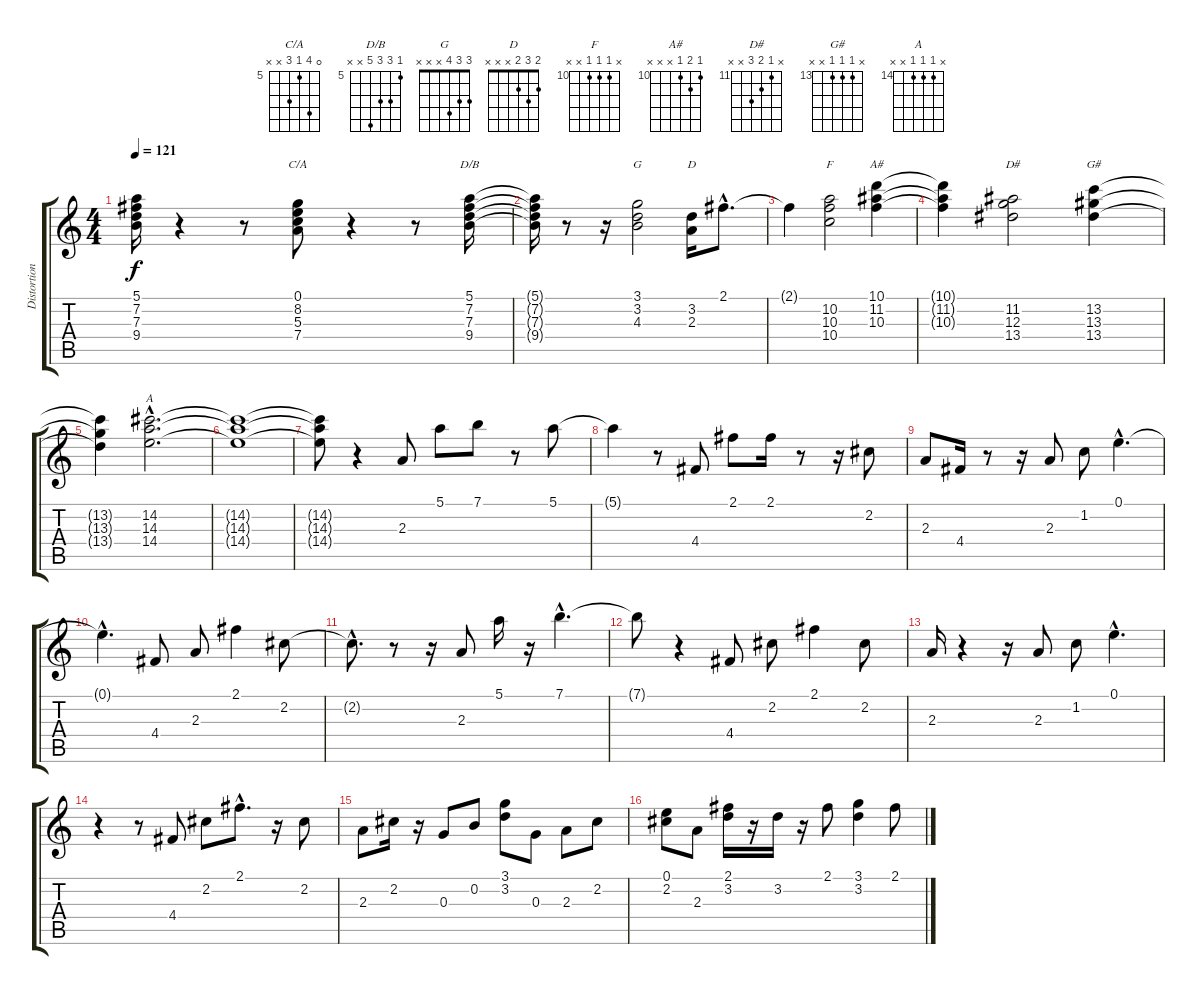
\track ("Distortion Guitar" "Distortion") {instrument distortionguitar}
\staff {score tabs}
\tuning (E4 B3 G3 D3 A2 E2) {hide}
\chord ("C/A" 0 8 5 7 x x) {firstfret 5}
\chord ("D/B" 5 7 7 9 x x) {firstfret 5}
\chord ("G" 3 3 4 x x x)
\chord ("D" 2 3 2 x x x)
\chord ("F" x 10 10 10 x x) {firstfret 10}
\chord ("A#" 10 11 10 x x x) {firstfret 10}
\chord ("D#" x 11 12 13 x x) {firstfret 11}
\chord ("G#" x 13 13 13 x x) {firstfret 13}
\chord ("A" x 14 14 14 x x) {firstfret 14}
\ts (4 4)
\tempo 121
\clef g2
\ks c
(5.1{t} 7.2{t} 7.3{t} 9.4{t}).16{dy f} r.4 r.8 (0.1 8.2 5.3 7.4).8{ch "C/A"} r.4 r.8 (5.1 7.2 7.3 9.4).16{ch "D/B"} |
(5.1{t} 7.2{t} 7.3{t} 9.4{t}).16 r.8 r.16 (3.1 3.2 4.3).2{ch "G"} (3.2 2.3).16{ch "D"} 2.1{hac}.8{d} |
2.1{t}.4 (10.2 10.3 10.4).2{ch "F"} (10.1 11.2 10.3).4{ch "A#"} |
(10.1{t} 11.2{t} 10.3{t}).4 (11.2 12.3 13.4).2{ch "D#"} (13.2 13.3 13.4).4{ch "G#"} |
(13.2{t} 13.3{t} 13.4{t}).4 (14.2{hac} 14.3{hac} 14.4{hac}).2{d ch "A"} |
(14.2{t} 14.3{t} 14.4{t}).1 |
(14.2{t} 14.3{t} 14.4{t}).8 r.4 2.3.8 5.1.8 7.1.8 r.8 5.1.8 |
5.1{t}.4 r.8 4.4.8 2.1.8 2.1.16 r.8 r.16 2.2.8 |
2.3.8 4.4.16 r.8 r.16 2.3.8 1.2.8 0.1{hac}.4{d} |
0.1{hac t}.4{d} 4.4.8 2.3.8 2.1.4 2.2.8 |
2.2{hac t}.8{d} r.8 r.16 2.3.8 5.1.16 r.16 7.1{hac}.4{d} |
7.1{t}.8 r.4 4.4.8 2.2.8 2.1.4 2.2.8 |
2.3.16 r.4 r.16 2.3.8 1.2.8 0.1{hac}.4{d} |
r.4 r.8 4.4.8 2.2.8 2.1{hac}.8{d} r.16 2.2.8 |
2.3.8 2.2.16 r.16 0.3.8 0.2.8 (3.1 3.2).8 0.3.8 2.3.8 2.2.8 |
(0.1 2.2).8 2.3.8 (2.1 3.2).16 r.16 3.2.16 r.16 2.1.8 (3.1 3.2).4 2.1.8
